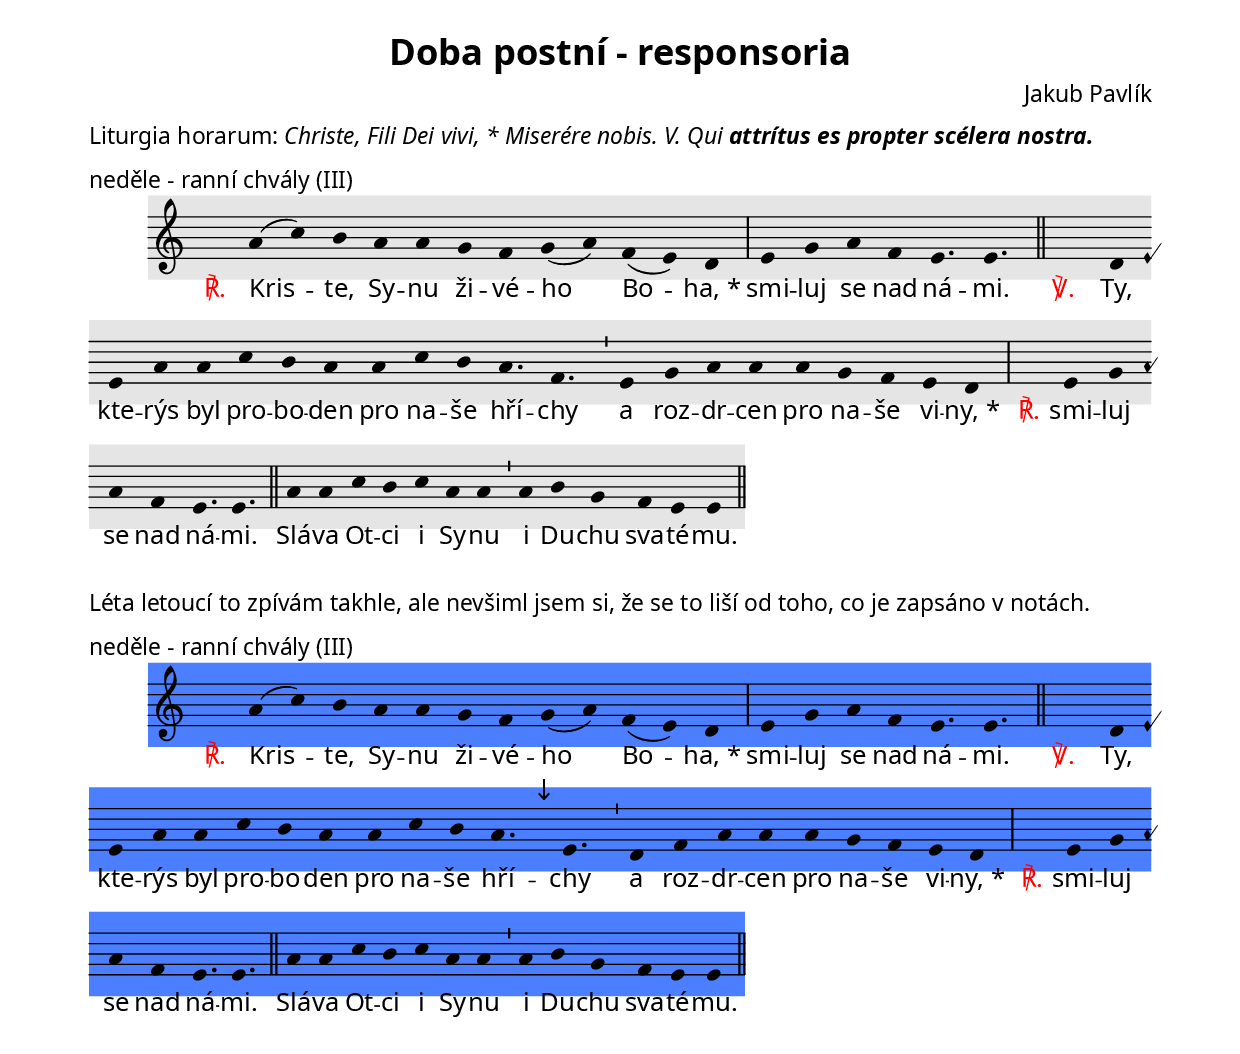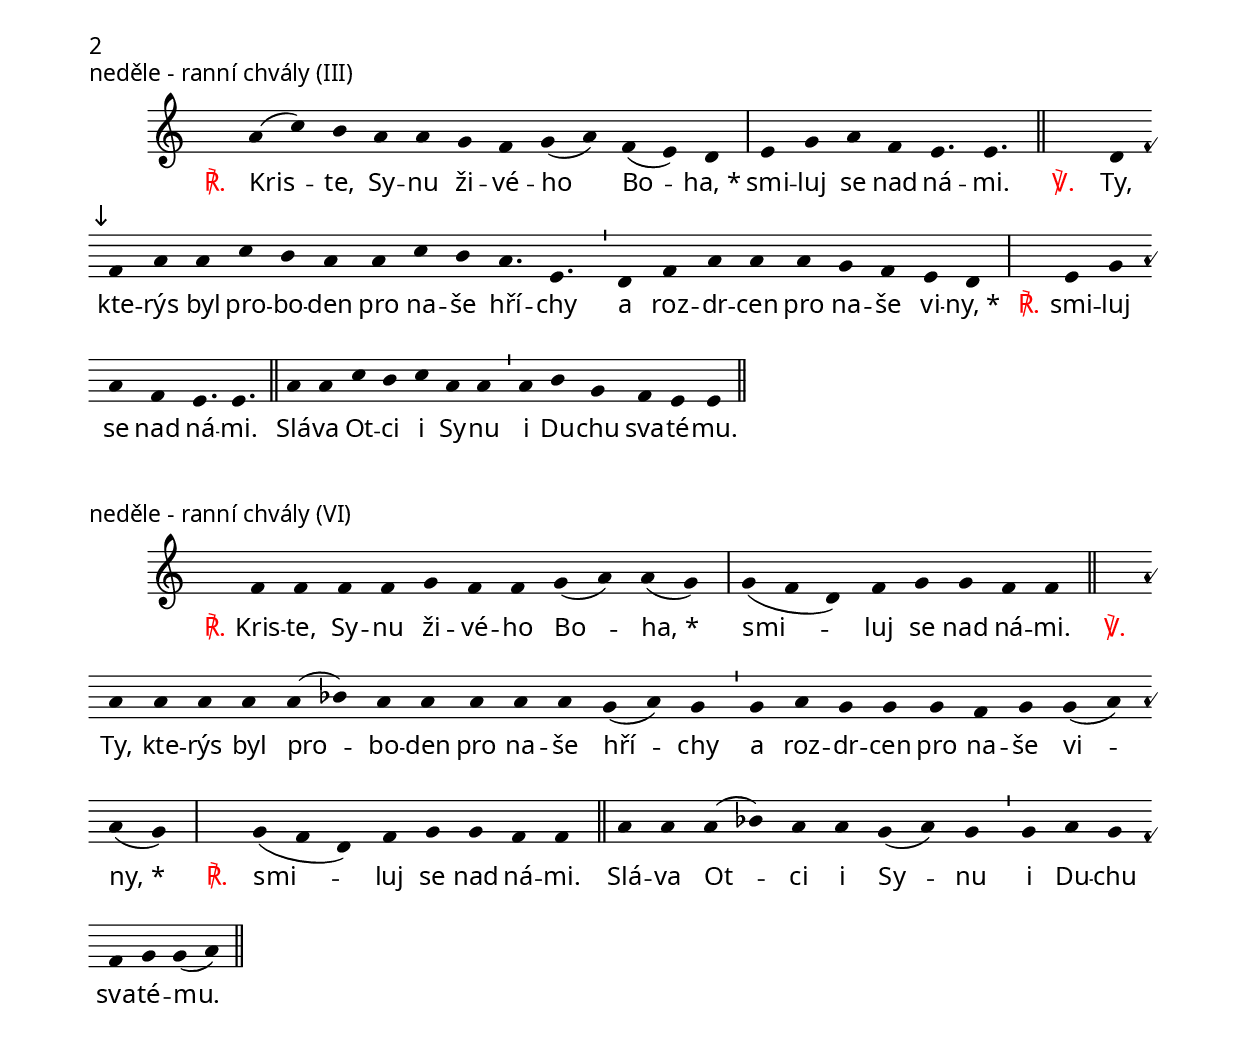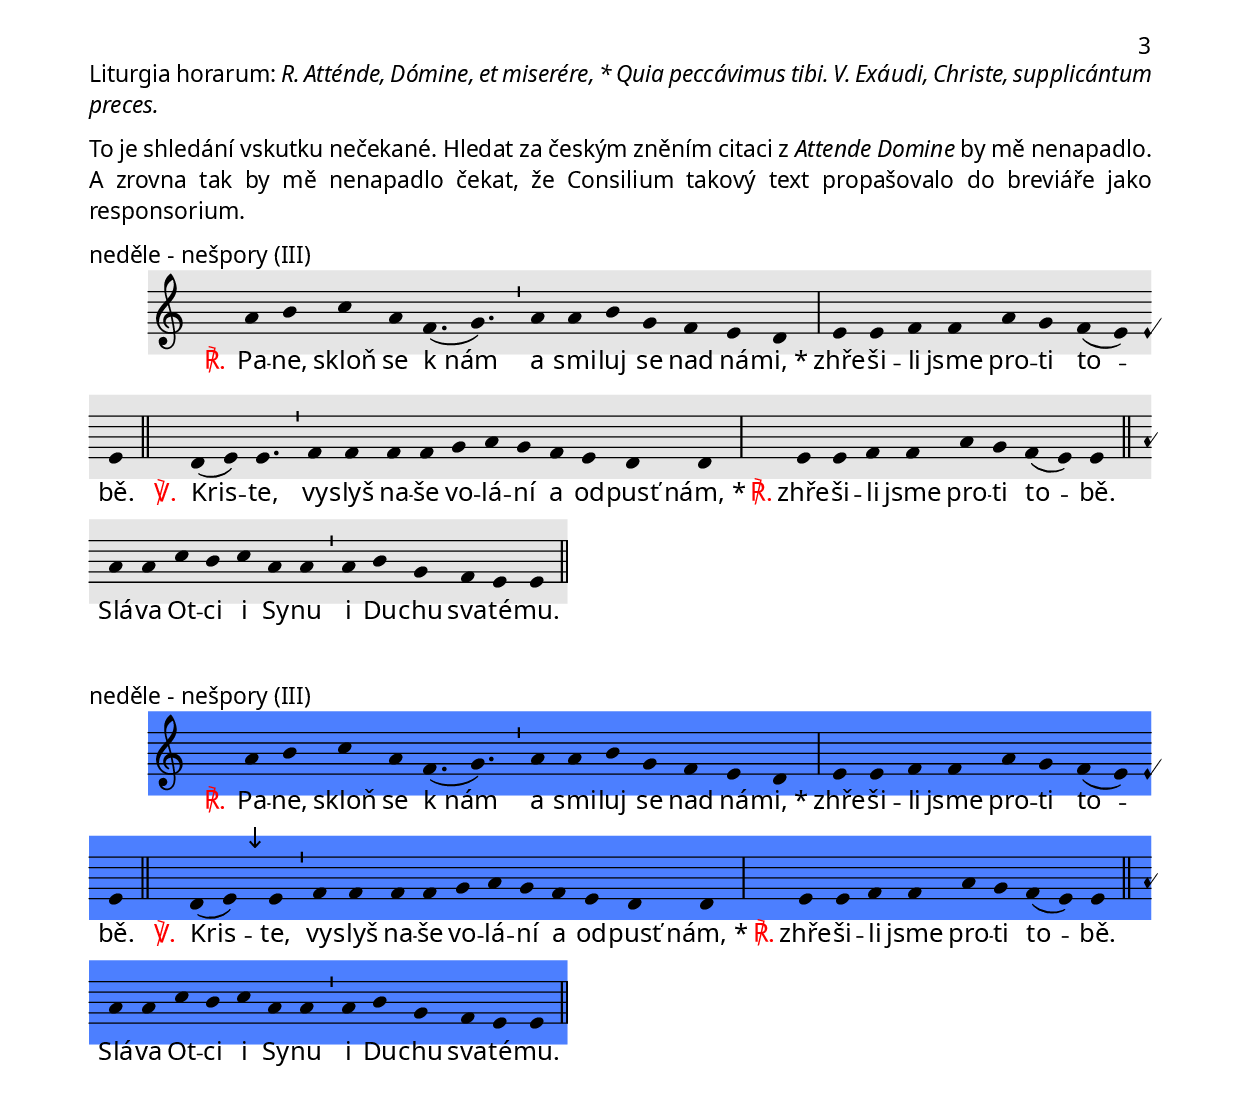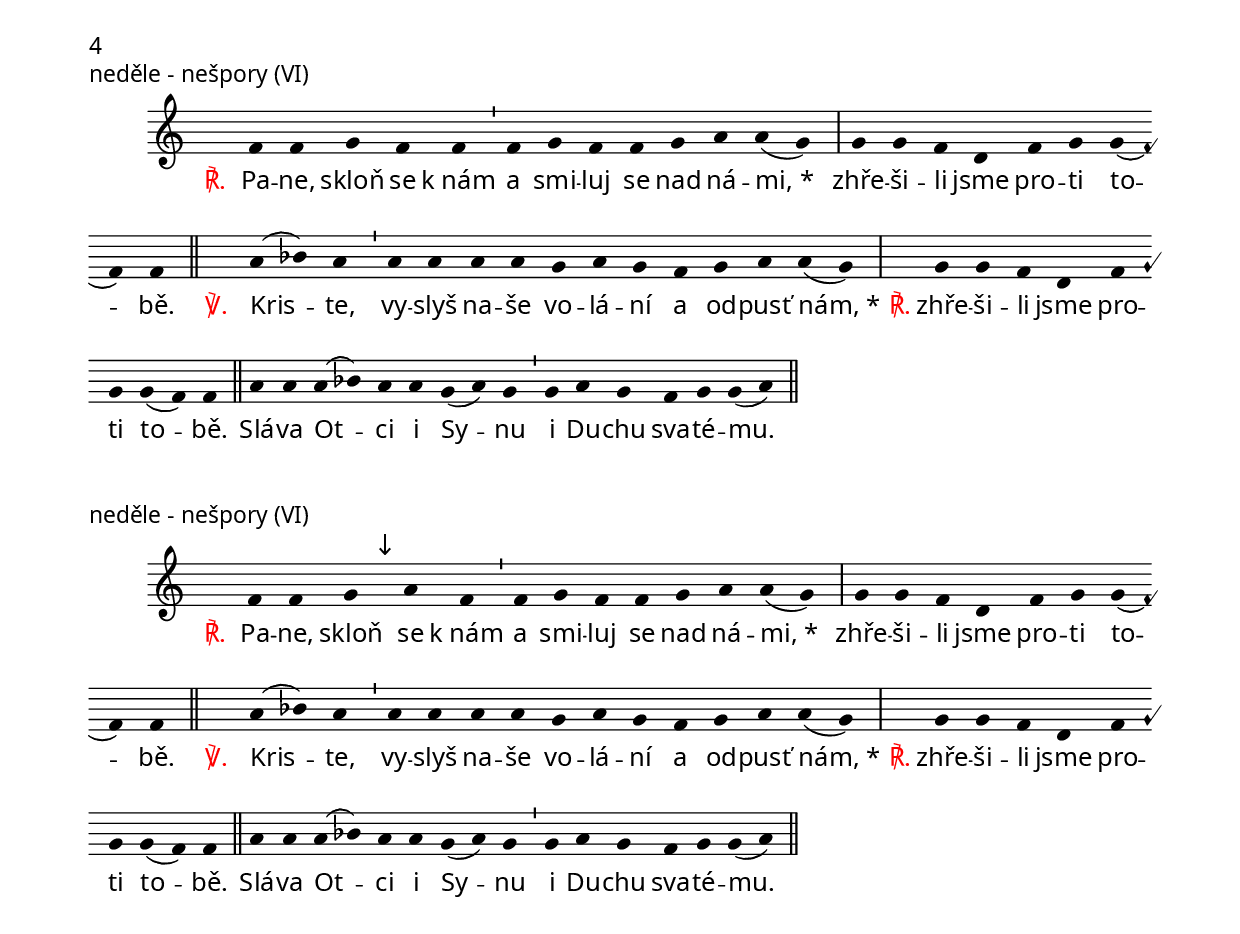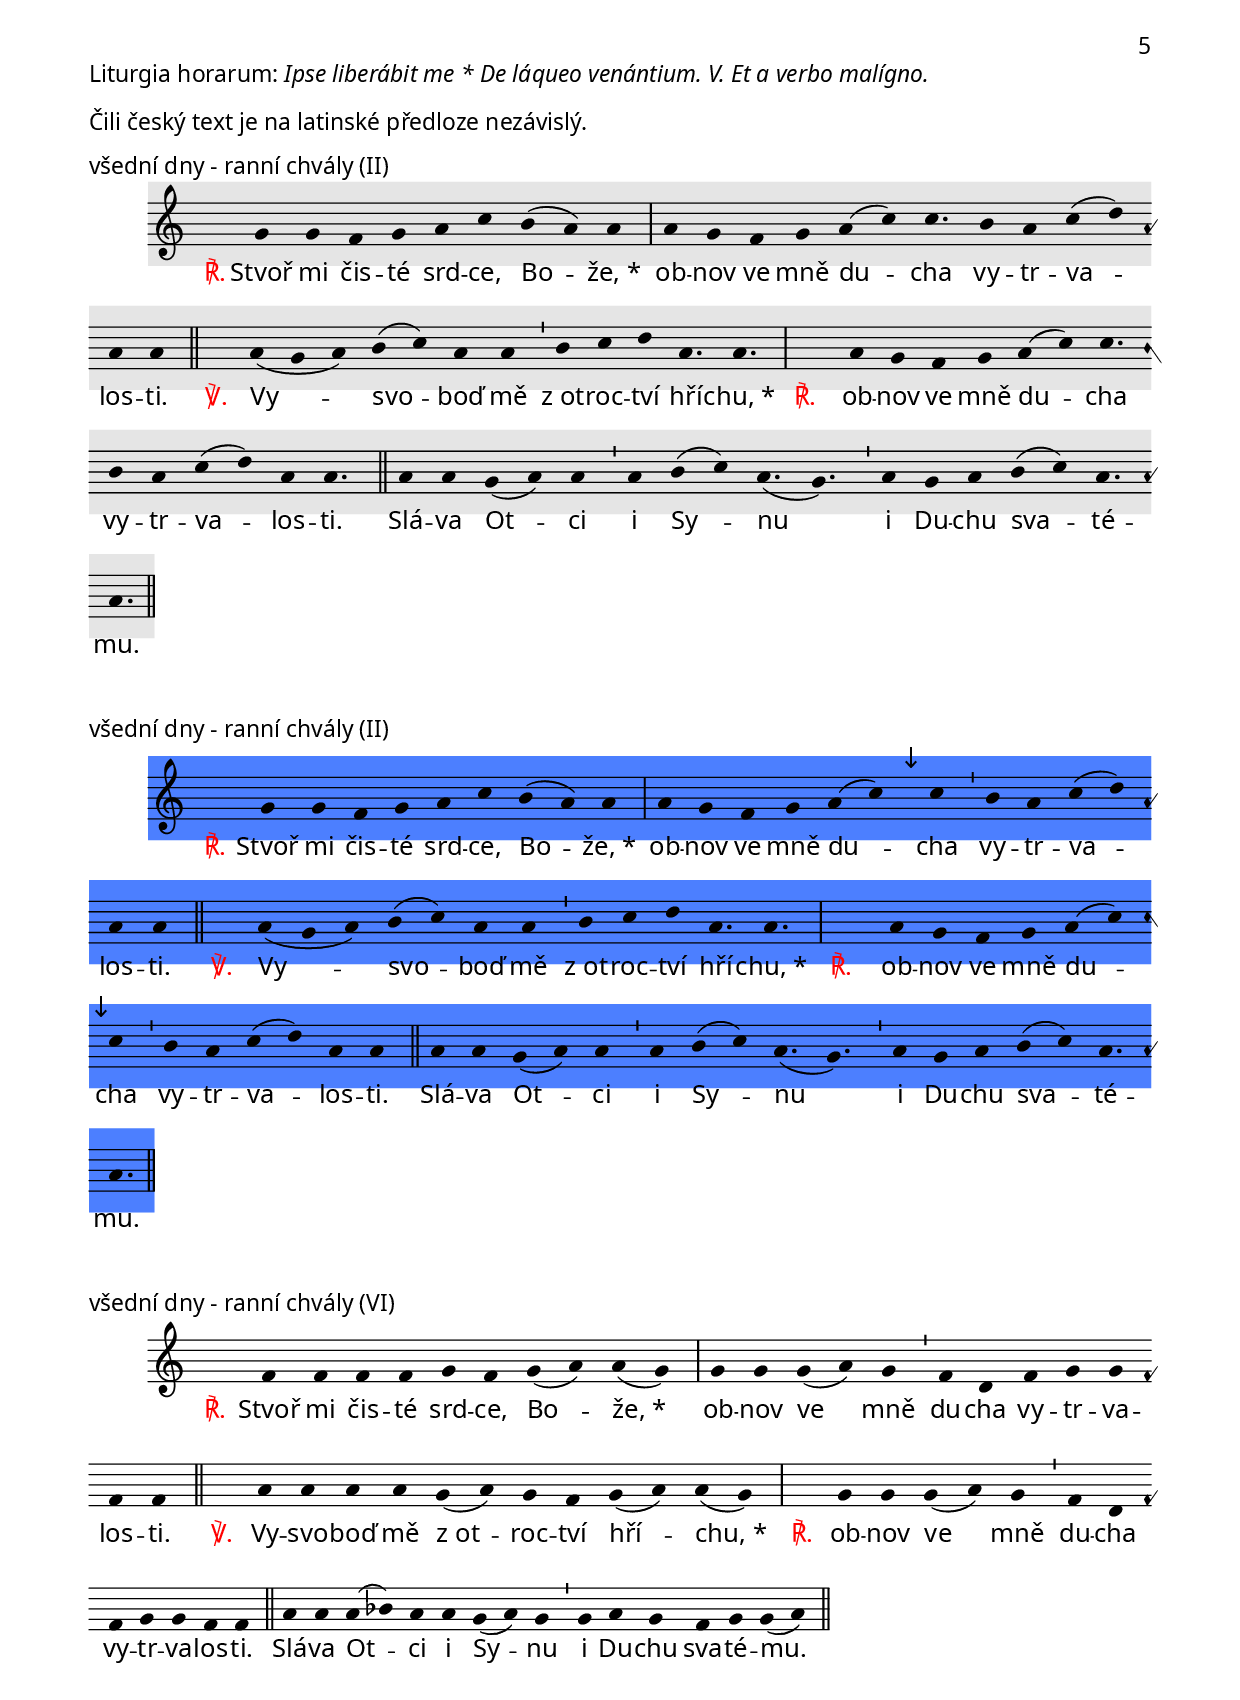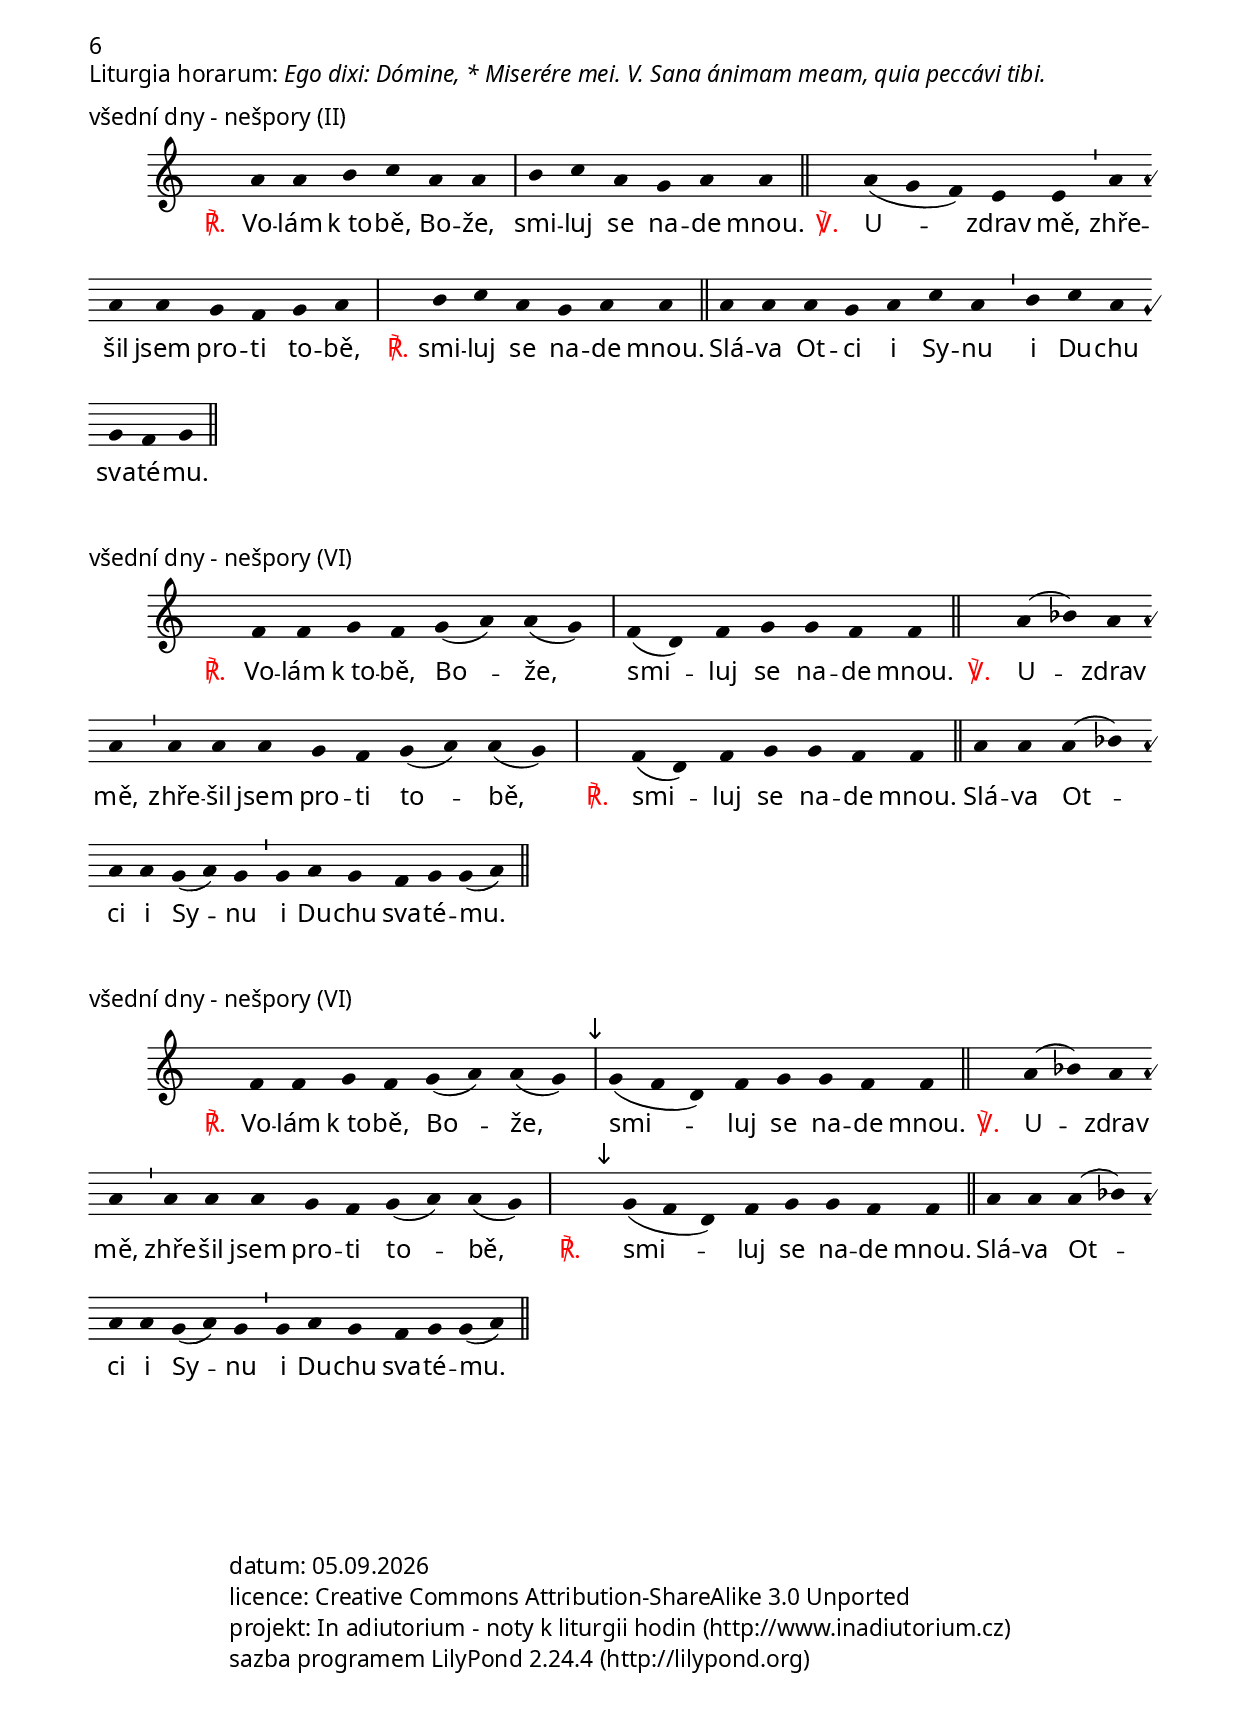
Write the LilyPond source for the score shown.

\version "2.12.3"

\header {
  title = "Doba postní - responsoria"
  composer = "Jakub Pavlík"
}

\include "spolecne.ly"
\include "dilyresponsorii.ly"

\paper {
  % neroztahovat noty na celou stranku, ale nechat misto dole:
  ragged-bottom = ##t
}

\markup\justify{
  Liturgia horarum:
  \italic{
    Christe, Fili Dei vivi, * Miserére nobis.
    V. Qui \bold{attrítus es propter scélera nostra.}
  }
}

\score {
  \relative c'' {
    \zvyraznovacSedy
    \choralniRezim

    \neviditelna a
    a4( c) b a a g f g( a) f( e) d \barMax
    e4 g a f e4. e \barFinalis

    \neviditelna d
    d4 e a a c b a a c b a4. f \barMin e4 g a a a g f e d \barMax
    \neviditelna e
    e4 g a f e4. e \barFinalis

    a4 a c b c a a \barMin
    a4 b g f e e \barFinalis
  }
  \addlyrics {
    \Response Kris -- te, Sy -- nu ži -- vé -- ho Bo -- ha,_*
    smi -- luj se nad ná -- mi.

    \Verse Ty, kte -- rýs byl pro -- bo -- den pro na -- še hří -- chy a roz -- dr -- cen pro na -- še vi -- ny,_*
    \Response smi -- luj se nad ná -- mi.

    \textRespDoxologie
  }
  \header {
    quid = "resp."
    modus = "III"
    titulus = "neděle - ranní chvály"
    piece = \markup\sestavTitulekRespII
    id = "ne-rch"
  }
}

\markup\justify{
  Léta letoucí to zpívám takhle, ale nevšiml jsem si,
  že se to liší od toho, co je zapsáno v notách.
}
\score {
  \relative c'' {
    \zvyraznovacModry
    \choralniRezim

    \neviditelna a
    a4( c) b a a g f g( a) f( e) d \barMax
    e4 g a f e4. e \barFinalis

    \neviditelna d
    d4 e a a c b a a c b a4. \mark\sipka e \barMin d4 f a a a g f e d \barMax
    \neviditelna e
    e4 g a f e4. e \barFinalis

    a4 a c b c a a \barMin
    a4 b g f e e \barFinalis
  }
  \addlyrics {
    \Response Kris -- te, Sy -- nu ži -- vé -- ho Bo -- ha,_*
    smi -- luj se nad ná -- mi.

    \Verse Ty, kte -- rýs byl pro -- bo -- den pro na -- še hří -- chy a roz -- dr -- cen pro na -- še vi -- ny,_*
    \Response smi -- luj se nad ná -- mi.

    \textRespDoxologie
  }
  \header {
    quid = "resp."
    modus = "III"
    titulus = "neděle - ranní chvály"
    piece = \markup\sestavTitulekRespII
    id = "ne-rch"
  }
}

\score {
  \relative c'' {
    \choralniRezim

    \neviditelna a
    a4( c) b a a g f g( a) f( e) d \barMax
    e4 g a f e4. e \barFinalis

    \neviditelna d
    d4 \mark\sipka f a a c b a a c b a4. e \barMin d4 f a a a g f e d \barMax
    \neviditelna e
    e4 g a f e4. e \barFinalis

    a4 a c b c a a \barMin
    a4 b g f e e \barFinalis
  }
  \addlyrics {
    \Response Kris -- te, Sy -- nu ži -- vé -- ho Bo -- ha,_*
    smi -- luj se nad ná -- mi.

    \Verse Ty, kte -- rýs byl pro -- bo -- den pro na -- še hří -- chy a roz -- dr -- cen pro na -- še vi -- ny,_*
    \Response smi -- luj se nad ná -- mi.

    \textRespDoxologie
  }
  \header {
    quid = "resp."
    modus = "III"
    titulus = "neděle - ranní chvály"
    piece = \markup\sestavTitulekRespII
    id = "ne-rch"
  }
}

\score {
  \relative c' {
      \choralniRezim

      % R
      \neviditelna f
      f4 f f f g f f g( a) a( g) \barMax
      g( f d) f g g f f \barFinalis
      % V
      \neviditelna f
      a4 a a a a( bes) a a a a a g( a) g \barMin
      g a g g g f g g( a) a( g) \barMax
      % R
      \neviditelna g
      g( f d) f g g f f \barFinalis
      % Slava
      \respVIdoxologie \barFinalis
    }
  \addlyrics {
    \Response Kris -- te, Sy -- nu ži -- vé -- ho Bo -- ha,_*
    smi -- luj se nad ná -- mi.
    \Verse Ty, kte -- rýs byl pro -- bo -- den pro na -- še hří -- chy
    a roz -- dr -- cen pro na -- še vi -- ny,_*
    \Response smi -- luj se nad ná -- mi.
    \textRespDoxologie
  }
  \header {
    quid = "resp."
    modus = "VI"
    titulus = "neděle - ranní chvály"
    piece = \markup\sestavTitulekRespII
    fial = "responsoria.ly#1ne-rch?jiny_vers"
    id = "ne-rch"
  }
}

\pageBreak

\markup\justify{
  Liturgia horarum:
  \italic{
    R. Atténde, Dómine, et miserére, * Quia peccávimus tibi.
    V. Exáudi, Christe, supplicántum preces.
  }
}
\markup\justify{
  To je shledání vskutku nečekané.
  Hledat za českým zněním citaci z \italic{Attende Domine}
  by mě nenapadlo.
  A zrovna tak by mě nenapadlo čekat, že Consilium takový text propašovalo
  do breviáře jako responsorium.
}

\score {
  \relative c'' {
    \zvyraznovacSedy
    \choralniRezim

    \neviditelna a
    a4 b c a f4.( g) \barMin a4 a b g f e d \barMax
    e4 e f f a g f( e) e \barFinalis

    \neviditelna d
    d4( e) e4. \barMin f4 f f f g a g f e d d \barMax
    \neviditelna e
    e4 e f f a g f( e) e \barFinalis \break

    a4 a c b c a a \barMin
    a4 b g f e e \barFinalis
  }
  \addlyrics {
    \Response Pa -- ne, skloň se k_nám a smi -- luj se nad ná -- mi,_*
    zhře -- ši -- li jsme pro -- ti to -- bě.

    \Verse Kris -- te, vy -- slyš na -- še vo -- lá -- ní a od -- pusť nám,_*
    \Response zhře -- ši -- li jsme pro -- ti to -- bě.

    \textRespDoxologie
  }
  \header {
    quid = "resp."
    modus = "III"
    titulus = "neděle - nešpory"
    piece = \markup\sestavTitulekRespII
    id = "ne-ne"
  }
}

\score {
  \relative c'' {
    \zvyraznovacModry
    \choralniRezim

    \neviditelna a
    a4 b c a f4.( g) \barMin a4 a b g f e d \barMax
    e4 e f f a g f( e) e \barFinalis

    \neviditelna d
    d4( e) \mark\sipka e \barMin f4 f f f g a g f e d d \barMax
    \neviditelna e
    e4 e f f a g f( e) e \barFinalis \break

    a4 a c b c a a \barMin
    a4 b g f e e \barFinalis
  }
  \addlyrics {
    \Response Pa -- ne, skloň se k_nám a smi -- luj se nad ná -- mi,_*
    zhře -- ši -- li jsme pro -- ti to -- bě.

    \Verse Kris -- te, vy -- slyš na -- še vo -- lá -- ní a od -- pusť nám,_*
    \Response zhře -- ši -- li jsme pro -- ti to -- bě.

    \textRespDoxologie
  }
  \header {
    quid = "resp."
    modus = "III"
    titulus = "neděle - nešpory"
    piece = \markup\sestavTitulekRespII
    id = "ne-ne"
  }
}

\score {
  \relative c' {
    \choralniRezim

    % R
    \neviditelna f
    f4 f g f f \barMin f g f f g a a( g) \barMax
    g g f d f g g( f) f \barFinalis
    % V
    \neviditelna a
    a( bes) a \barMin a a a a g a g f g a a( g) \barMax
    % R
    \neviditelna a
    g g f d f g g( f) f \barFinalis
    \respVIdoxologie \barFinalis
  }
  \addlyrics {
    \Response Pa -- ne, skloň se k_nám a smi -- luj se nad ná -- mi,_*
    zhře -- ši -- li jsme pro -- ti to -- bě.
    \Verse Kris -- te, vy -- slyš na -- še vo -- lá -- ní a od -- pusť nám,_*
    \Response zhře -- ši -- li jsme pro -- ti to -- bě.
    \textRespDoxologie
  }
  \header {
    quid = "resp."
    modus = "VI"
    titulus = "neděle - nešpory"
    piece = \markup\sestavTitulekRespII
    id = "ne-ne"
  }
}

\score {
  \relative c' {
    \choralniRezim

    % R
    \neviditelna f
    f4 f g \mark\sipka a f \barMin f g f f g a a( g) \barMax
    g g f d f g g( f) f \barFinalis
    % V
    \neviditelna a
    a( bes) a \barMin a a a a g a g f g a a( g) \barMax
    % R
    \neviditelna a
    g g f d f g g( f) f \barFinalis
    \respVIdoxologie \barFinalis
  }
  \addlyrics {
    \Response Pa -- ne, skloň se k_nám a smi -- luj se nad ná -- mi,_*
    zhře -- ši -- li jsme pro -- ti to -- bě.
    \Verse Kris -- te, vy -- slyš na -- še vo -- lá -- ní a od -- pusť nám,_*
    \Response zhře -- ši -- li jsme pro -- ti to -- bě.
    \textRespDoxologie
  }
  \header {
    quid = "resp."
    modus = "VI"
    titulus = "neděle - nešpory"
    piece = \markup\sestavTitulekRespII
    id = "ne-ne"
  }
}

\pageBreak

\markup\justify{
  Liturgia horarum:
  \italic{
    Ipse liberábit me * De láqueo venántium.
    V. Et a verbo malígno.
  }
}
\markup{
  Čili český text je na latinské předloze nezávislý.
}

\score {
  \relative c'' {
    \zvyraznovacSedy
    \choralniRezim

    \neviditelna g
    g4 g f g a c b( a) a \barMax
    a4 g f g a( c) c4. b4 a c( d) a a \barFinalis

    \neviditelna  a
    a4( g a) b( c) a a \barMin b4 c d a4. a \barMax
    \neviditelna a
    a4 g f g a( c) c4. b4 a c( d) a a4. \barFinalis

    a4 a g( a) a \barMin a4 b( c) a4.( g) \barMin a4 g a b( c) a4. a \barFinalis
  }
  \addlyrics {
    \Response Stvoř mi čis -- té srd -- ce, Bo -- že,_*
    ob -- nov ve mně du -- cha vy -- tr -- va -- los -- ti.

    \Verse Vy -- svo -- boď mě z_ot -- roc -- tví hří -- chu,_*
    \Response ob -- nov ve mně du -- cha vy -- tr -- va -- los -- ti.

    \textRespDoxologie
  }
  \header {
    quid = "resp."
    modus = "II"
    titulus = "všední dny - ranní chvály"
    piece = \markup\sestavTitulekRespII
    id = "fe-rch"
  }
}

\score {
  \relative c'' {
    \zvyraznovacModry
    \choralniRezim

    \neviditelna g
    g4 g f g a c b( a) a \barMax
    a4 g f g a( c) \mark\sipka c \barMin b4 a c( d) a a \barFinalis

    \neviditelna  a
    a4( g a) b( c) a a \barMin b4 c d a4. a \barMax
    \neviditelna a
    a4 g f g a( c) \mark\sipka c \barMin b4 a c( d) a a \barFinalis

    a4 a g( a) a \barMin a4 b( c) a4.( g) \barMin a4 g a b( c) a4. a \barFinalis
  }
  \addlyrics {
    \Response Stvoř mi čis -- té srd -- ce, Bo -- že,_*
    ob -- nov ve mně du -- cha vy -- tr -- va -- los -- ti.

    \Verse Vy -- svo -- boď mě z_ot -- roc -- tví hří -- chu,_*
    \Response ob -- nov ve mně du -- cha vy -- tr -- va -- los -- ti.

    \textRespDoxologie
  }
  \header {
    quid = "resp."
    modus = "II"
    titulus = "všední dny - ranní chvály"
    piece = \markup\sestavTitulekRespII
    id = "fe-rch"
  }
}

\score {
  \relative c' {
    \choralniRezim

    % R
    \neviditelna f
    f4 f f f g f g( a) a( g) \barMax
    g g g( a) g \barMin f d f g g f f \barFinalis
    % V
    \neviditelna  a
    a4 a a a g( a) g f g( a) a( g) \barMax
    % R
    \neviditelna a
    g g g( a) g \barMin f d f g g f f \barFinalis
    \respVIdoxologie \barFinalis
  }
  \addlyrics {
    \Response Stvoř mi čis -- té srd -- ce, Bo -- že,_*
    ob -- nov ve mně du -- cha vy -- tr -- va -- los -- ti.
    \Verse Vy -- svo -- boď mě z_ot -- roc -- tví hří -- chu,_*
    \Response ob -- nov ve mně du -- cha vy -- tr -- va -- los -- ti.
    \textRespDoxologie
  }
  \header {
    quid = "resp."
    modus = "VI"
    titulus = "všední dny - ranní chvály"
    piece = \markup\sestavTitulekRespII
    id = "fe-rch"
  }
}

\pageBreak

\markup\justify{
  Liturgia horarum:
  \italic{
    Ego dixi: Dómine, * Miserére mei.
    V. Sana ánimam meam, quia peccávi tibi.
  }
}

\score {
  \relative c'' {
    \choralniRezim

    \neviditelna a
    a4 a b c a a \barMax
    b4 c a g a a \barFinalis

    \neviditelna a
    a4( g f) e e \barMin a4 a a g f g a \barMax
    \neviditelna b
    b4 c a g a a \barFinalis

    a4 a a g a c a \barMin b c a g f g \barFinalis
  }
  \addlyrics {
    \Response Vo -- lám k_to -- bě, Bo -- že,
    smi -- luj se na -- de mnou.

    \Verse U -- zdrav mě, zhře -- šil jsem pro -- ti to -- bě,
    \Response smi -- luj se na -- de mnou.

    \textRespDoxologie
  }
  \header {
    quid = "resp."
    modus = "II"
    titulus = "všední dny - nešpory"
    piece = \markup\sestavTitulekRespII
    id = "fe-ne"
  }
}

\score {
  \relative c' {
    \choralniRezim

    % R
    \neviditelna f
    f4 f g f g( a) a( g) \barMax
    f( d) f g g f f \barFinalis
    % V
    \neviditelna a
    a4( bes) a a \barMin a a a g f g( a) a( g) \barMax
    % R
    \neviditelna a
    f( d) f g g f f \barFinalis
    \respVIdoxologie \barFinalis
  }
  \addlyrics {
    \Response Vo -- lám k_to -- bě, Bo -- že,
    smi -- luj se na -- de mnou.
    \Verse U -- zdrav mě, zhře -- šil jsem pro -- ti to -- bě,
    \Response smi -- luj se na -- de mnou.
    \textRespDoxologie
  }
  \header {
    quid = "resp."
    modus = "VI"
    titulus = "všední dny - nešpory"
    piece = \markup\sestavTitulekRespII
    id = "fe-ne"
  }
}

\score {
  \relative c' {
    \choralniRezim

    % R
    \neviditelna f
    f4 f g f g( a) a( g) \barMax
    \mark\sipka g( f d) f g g f f \barFinalis
    % V
    \neviditelna a
    a4( bes) a a \barMin a a a g f g( a) a( g) \barMax
    % R
    \neviditelna a
    \mark\sipka g( f d) f g g f f \barFinalis
    \respVIdoxologie \barFinalis
  }
  \addlyrics {
    \Response Vo -- lám k_to -- bě, Bo -- že,
    smi -- luj se na -- de mnou.
    \Verse U -- zdrav mě, zhře -- šil jsem pro -- ti to -- bě,
    \Response smi -- luj se na -- de mnou.
    \textRespDoxologie
  }
  \header {
    quid = "resp."
    modus = "VI"
    titulus = "všední dny - nešpory"
    fial = "responsoria.ly#1st-ne?cast=2"
    piece = \markup\sestavTitulekRespII
    id = "fe-ne"
  }
}
